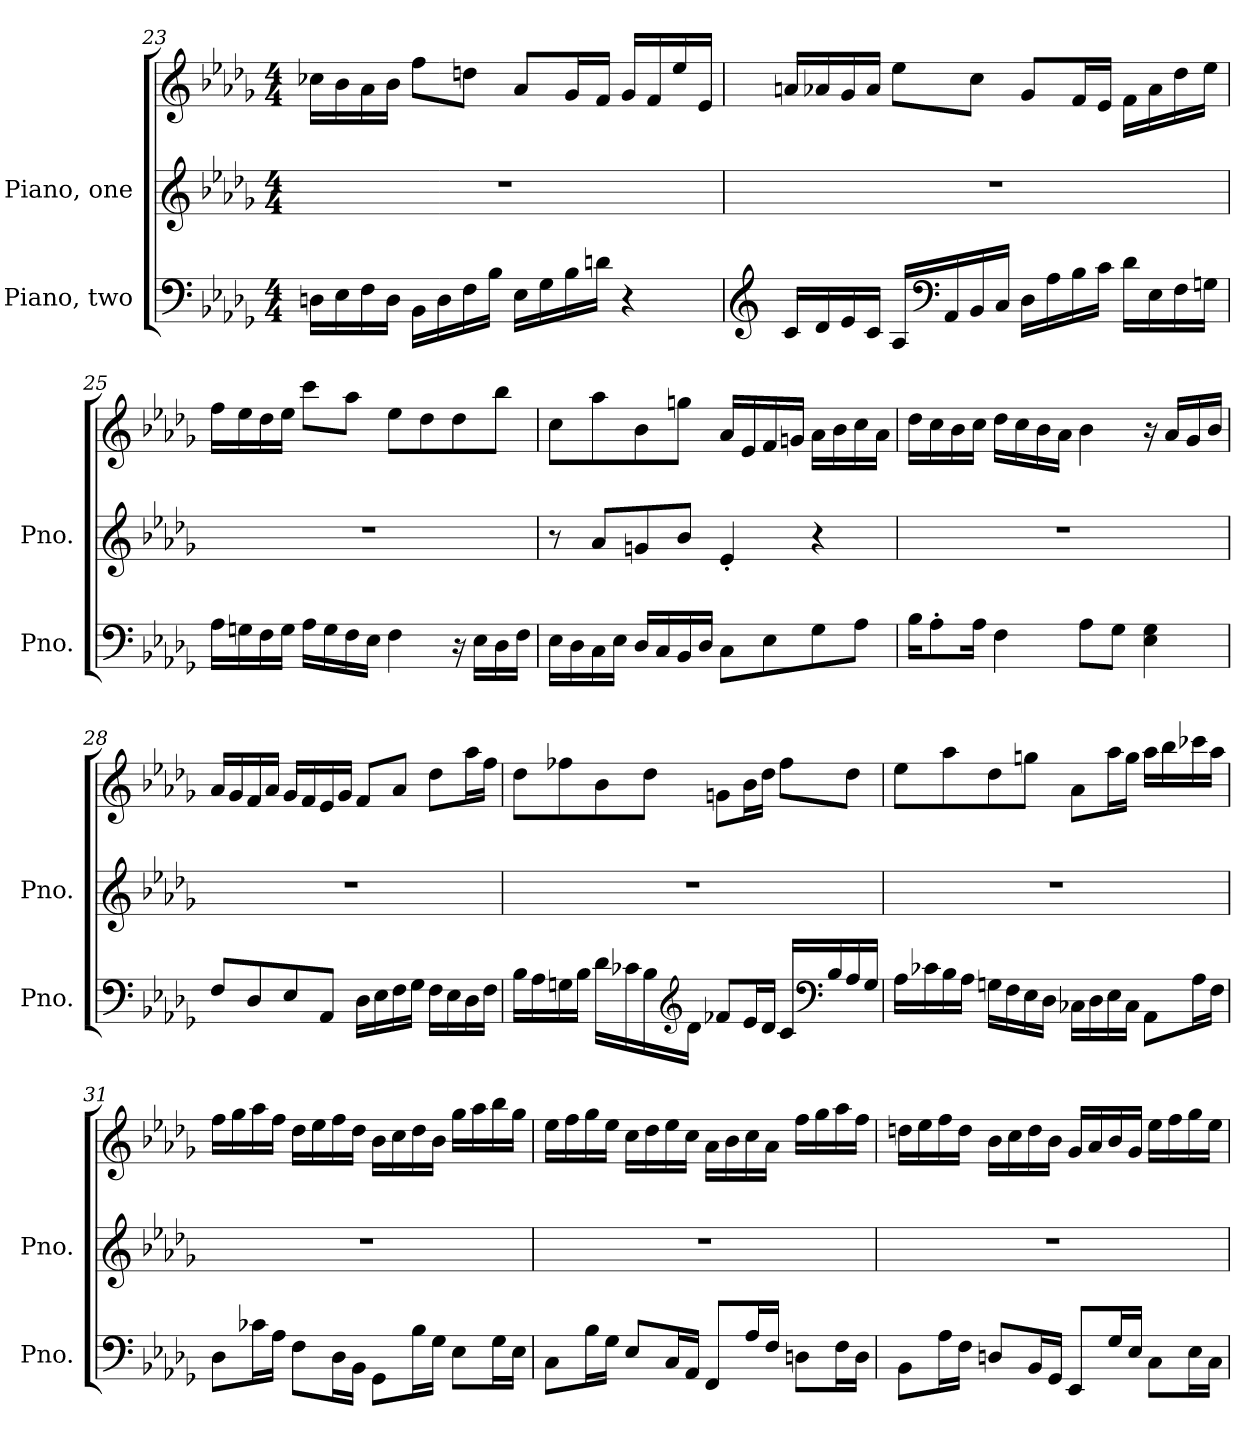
**kern	**kern	**kern
*part2	*part1	*part1
*staff3	*staff2	*staff1
*I"Piano, two	*I"Piano, one	*
*I'Pno.	*I'Pno.	*
*clefF4	*clefG2	*clefG2
*k[b-e-a-d-g-]	*k[b-e-a-d-g-]	*k[b-e-a-d-g-]
*M4/4	*M4/4	*M4/4
=23	=23	=23
16Dn\LL	1r	16cc-X\LL
16E-\	.	16b-\
16F\	.	16a-\
16D\JJ	.	16b-\JJ
16BB-\LL	.	8ff\L
16D\	.	.
16F\	.	8ddn\J
16B-\JJ	.	.
16E-\LL	.	8a-/L
16G-\	.	.
16B-\	.	16g-/L
16dn\JJ	.	16f/JJ
4r	.	16g-/LL
.	.	16f/
.	.	16ee-/
.	.	16e-/JJ
!!LO:LB:g=z
=24	=24	=24
*clefG2	*	*
16c/LL	1r	16an/LL
16d-/	.	16a-X/
16e-/	.	16g-/
16c/JJ	.	16a-/JJ
16A-/LL	.	8ee-\L
*clefF4	*	*
16AA-/	.	.
16BB-/	.	8cc\J
16C/JJ	.	.
16D-\LL	.	8g-/L
16A-\	.	.
16B-\	.	16f/L
16c\JJ	.	16e-/JJ
16d-\LL	.	16f\LL
16E-\	.	16a-\
16F\	.	16dd-\
16Gn\JJ	.	16ee-\JJ
=25	=25	=25
16A-\LL	1r	16ff\LL
16Gn\	.	16ee-\
16F\	.	16dd-\
16G\JJ	.	16ee-\JJ
16A-\LL	.	8ccc\L
16G\	.	.
16F\	.	8aa-\J
16E-\JJ	.	.
4F\	.	8ee-\L
.	.	8dd-\
16r	.	8dd-\
16E-\LL	.	.
16D-\	.	8bb-\J
16F\JJ	.	.
!!LO:PB:g=z
=26	=26	=26
16E-\LL	8r	8cc\L
16D-\	.	.
16C\	8a-/L	8aa-\
16E-\JJ	.	.
16D-/LL	8gn/	8b-\
16C/	.	.
16BB-/	8b-/J	8ggn\J
16D-/JJ	.	.
8C\L	4e-'/	16a-/LL
.	.	16e-/
8E-\	.	16f/
.	.	16gn/JJ
8G-\	4r	16a-\LL
.	.	16b-\
8A-\J	.	16cc\
.	.	16a-\JJ
=27	=27	=27
16B-\KL	1r	16dd-\LL
8A-'\	.	16cc\
.	.	16b-\
16A-\Jk	.	16cc\JJ
4F\	.	16dd-\LL
.	.	16cc\
.	.	16b-\
.	.	16a-\JJ
8A-\L	.	4b-\
8G-\J	.	.
4E-\ 4G-\	.	16r
.	.	16a-/LL
.	.	16g-/
.	.	16b-/JJ
!!LO:LB:g=z
=28	=28	=28
8F/L	1r	16a-/LL
.	.	16g-/
8D-/	.	16f/
.	.	16a-/JJ
8E-/	.	16g-/LL
.	.	16f/
8AA-/J	.	16e-/
.	.	16g-/JJ
16D-\LL	.	8f/L
16E-\	.	.
16F\	.	8a-/J
16G-\JJ	.	.
16F\LL	.	8dd-\L
16E-\	.	.
16D-\	.	16aa-\L
16F\JJ	.	16ff\JJ
=29	=29	=29
16B-\LL	1r	8dd-\L
16A-\	.	.
16Gn\	.	8ff-X\
16B-\JJ	.	.
16d-\LL	.	8b-\
16c-X\	.	.
16B-\	.	8dd-\J
*clefG2	*	*
16d-\JJ	.	.
8f-X/L	.	8gn\L
16e-/L	.	16b-\L
16d-/JJ	.	16dd-\JJ
16c-/LL	.	8ff-\L
*clefF4	*	*
16B-/	.	.
16A-/	.	8dd-\J
16G/JJ	.	.
!!LO:LB:g=z
=30	=30	=30
16A-\LL	1r	8ee-\L
16c-X\	.	.
16B-\	.	8aa-\
16A-\JJ	.	.
16Gn\LL	.	8dd-\
16F\	.	.
16E-\	.	8ggn\J
16D-\JJ	.	.
16C-X\LL	.	8a-\L
16D-\	.	.
16E-\	.	16aa-\L
16C-\JJ	.	16gg\JJ
8AA-\L	.	16aa-\LL
.	.	16bb-\
16A-\L	.	16ccc-X\
16F\JJ	.	16aa-\JJ
=31	=31	=31
8D-\L	1r	16ff\LL
.	.	16gg-\
16c-X\L	.	16aa-\
16A-\JJ	.	16ff\JJ
8F\L	.	16dd-\LL
.	.	16ee-\
16D-\L	.	16ff\
16BB-\JJ	.	16dd-\JJ
8GG-\L	.	16b-\LL
.	.	16cc\
16B-\L	.	16dd-\
16G-\JJ	.	16b-\JJ
8E-\L	.	16gg-\LL
.	.	16aa-\
16G-\L	.	16bb-\
16E-\JJ	.	16gg-\JJ
!!LO:LB:g=z
=32	=32	=32
8C\L	1r	16ee-\LL
.	.	16ff\
16B-\L	.	16gg-\
16G-\JJ	.	16ee-\JJ
8E-/L	.	16cc\LL
.	.	16dd-\
16C/L	.	16ee-\
16AA-/JJ	.	16cc\JJ
8FF/L	.	16a-\LL
.	.	16b-\
16A-/L	.	16cc\
16F/JJ	.	16a-\JJ
8Dn\L	.	16ff\LL
.	.	16gg-\
16F\L	.	16aa-\
16D\JJ	.	16ff\JJ
=33	=33	=33
8BB-\L	1r	16ddn\LL
.	.	16ee-\
16A-\L	.	16ff\
16F\JJ	.	16dd\JJ
8Dn/L	.	16b-\LL
.	.	16cc\
16BB-/L	.	16dd\
16GG-/JJ	.	16b-\JJ
8EE-/L	.	16g-/LL
.	.	16a-/
16G-/L	.	16b-/
16E-/JJ	.	16g-/JJ
8C\L	.	16ee-\LL
.	.	16ff\
16E-\L	.	16gg-\
16C\JJ	.	16ee-\JJ
=	=	=
*-	*-	*-
